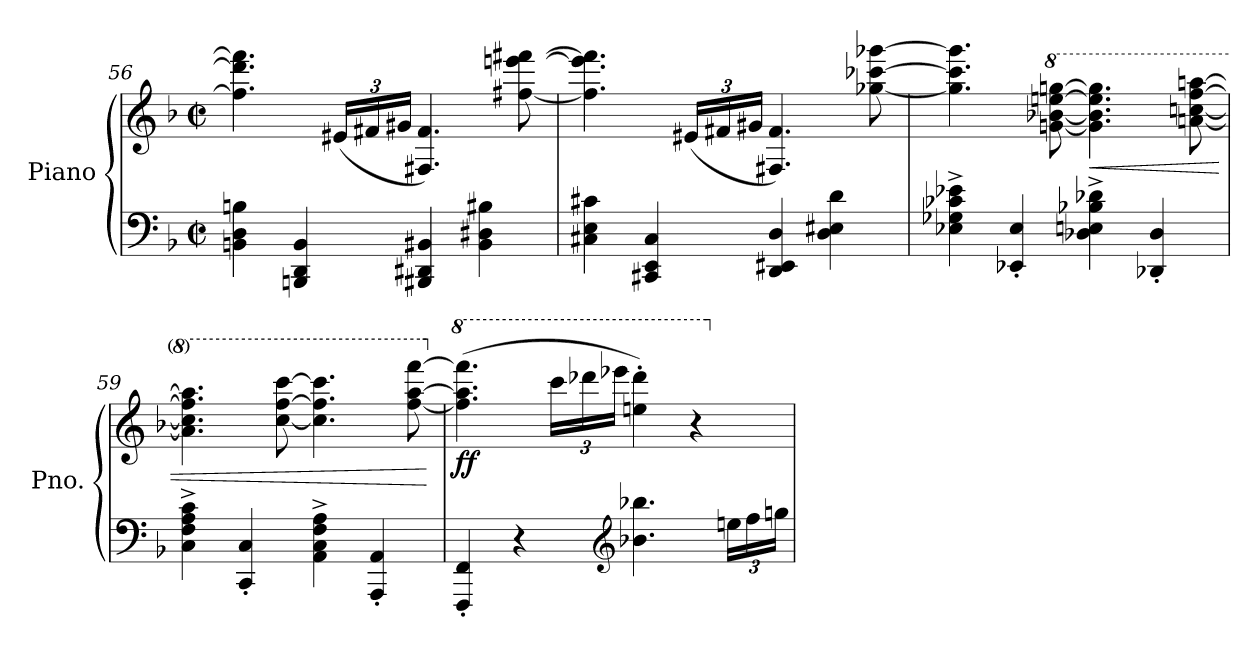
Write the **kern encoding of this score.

**kern	**kern	**dynam
*part1	*part1	*part1
*staff2	*staff1	*staff1/2
*I"Piano	*	*
*I'Pno.	*	*
!!LO:LB:g=z
*clefF4	*clefG2	*
*k[b-]	*k[b-]	*
*M2/2	*M2/2	*
*met(c|)	*met(c|)	*
=56	=56	=56
4BBn\ 4D\ 4Bn\	4.ff#\] 4.ddd\] 4.fff#\]	.
4BBBn/ 4DD/ 4BB/	.	.
*	*Xbrackettup	*
.	(>24e#X/LL	.
.	24f#X/	.
.	24g#X/JJ	.
4BBB#X/ 4DD#X/ 4BB#X/	4.F#X/ 4.f#/)	.
4BB#\ 4D#X\ 4B#X\	.	.
.	[8ff#X\ [8eeen\ [8fff#X\	.
=57	=57	=57
4C#X\ 4E\ 4c#X\	4.ff#\] 4.eee\] 4.fff#\]	.
4CC#X/ 4EE/ 4C#/	.	.
.	(>24e#X/LL	.
.	24f#X/	.
.	24g#X/JJ	.
4DD/ 4EE#X/ 4D/	4.F#X/ 4.f#/)	.
4D\ 4E#X\ 4d\	.	.
.	[8gg-X\ [8ccc-X\ [8ggg-X\	.
=58	=58	=58
4E-X\^ 4G-X\^ 4c-X\^ 4e-X\^	4.gg-\] 4.ccc-\] 4.ggg-\]	.
4EE-X/' 4E-/'	.	.
*	*8va	*
.	[8ggn\ [8bb-X\ [8eeen\ [8gggn\	.
!	!	!LO:HP:b
4D-X\^ 4En\^ 4B-X\^ 4d-X\^	4.gg\] 4.bb-\] 4.eee\] 4.ggg\]	<
4DD-X/' 4D-/'	.	.
.	[8aan\ [8cccn\ [8fff\ [8aaan\	.
=59	=59	=59
4C\^ 4F\^ 4A\^ 4c\^	4.aa\] 4.ccc\] 4.fff\] 4.aaa\]	.
4CC/' 4C/'	.	.
.	[8ccc\ [8fff\ [8cccc\	.
4AA\^ 4C\^ 4F\^ 4A\^	4.ccc\] 4.fff\] 4.cccc\]	.
4AAA/' 4AA/'	.	.
.	[8fff\ [8aaa\ [8ffff\	.
.	.	[
!!LO:PB:g=z
=60	=60	=60
*	*X8va	*
*	*8va	*
!	!	!LO:DY:b
4FFF/' 4FF/'	(>4.fff\] 4.aaa\] 4.ffff\]	ff
4r	.	.
.	24cccc\LL	.
.	24dddd-X\	.
.	24eeee-X\JJ	.
*clefG2	*	*
4.b-X\ 4.bb-X\	4eeen\' 4dddd-\')	.
.	4r	.
*Xbrackettup	*	*
24een\LL	.	.
24ff\	.	.
24ggn\JJ	.	.
*	*X8va	*
=	=	=
*-	*-	*-
